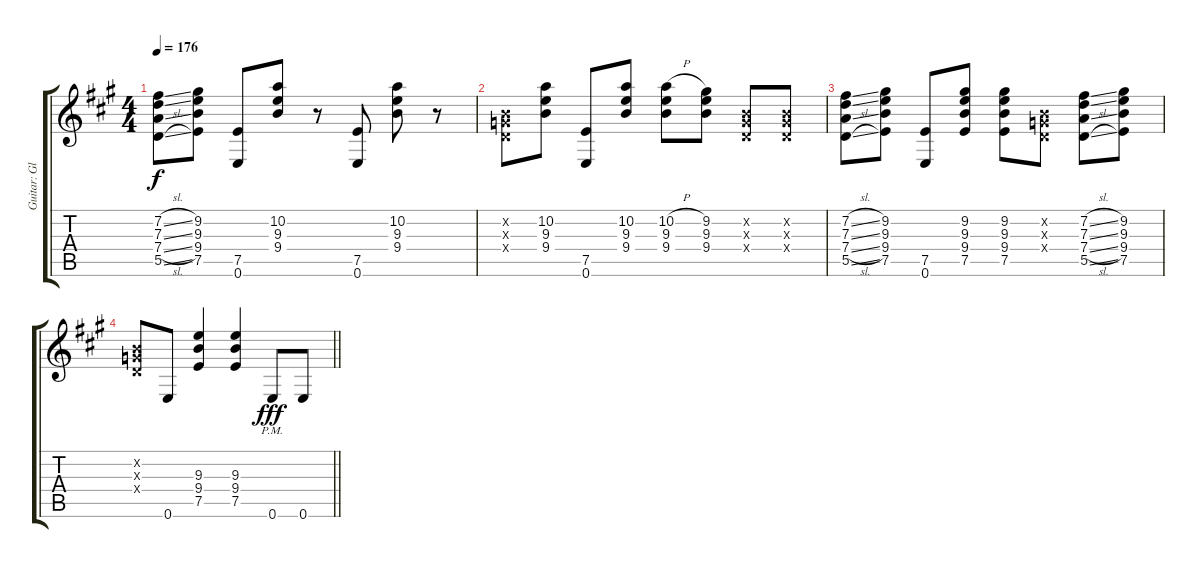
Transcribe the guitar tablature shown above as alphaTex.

\track ("Guitar: Glenn" "Guitar: Gl") {instrument overdrivenguitar}
\staff {score tabs}
\tuning (E4 B3 G3 D3 A2 E2) {hide}
\ts (4 4)
\tempo 176
\clef g2
\ks a
(7.2{sl} 7.3{sl} 7.4{sl} 5.5{sl}).8{dy f} (9.2 9.3 9.4 7.5).8{volume 0} (7.5 0.6).8 (10.2 9.3 9.4).8 r.8 (7.5 0.6).8 (10.2 9.3 9.4).8 r.8 |
(0.2{x} 0.3{x} 0.4{x}).8 (10.2 9.3 9.4).8 (7.5 0.6).8 (10.2 9.3 9.4).8 (10.2{h} 9.3 9.4).8 (9.2 9.3 9.4).8 (0.2{x} 0.3{x} 0.4{x}).8 (0.2{x} 0.3{x} 0.4{x}).8 |
(7.2{sl} 7.3{sl} 7.4{sl} 5.5{sl}).8 (9.2 9.3 9.4 7.5).8 (7.5 0.6).8 (9.2 9.3 9.4 7.5).8 (9.2 9.3 9.4 7.5).8 (0.2{x} 0.3{x} 0.4{x}).8 (7.2{sl} 7.3{sl} 7.4{sl} 5.5{sl}).8 (9.2 9.3 9.4 7.5).8 |
\barLineRight lightlight
(0.2{x} 0.3{x} 0.4{x}).8 0.6.8 (9.3 9.4 7.5).4 (9.3 9.4 7.5).4 0.6{pm}.8{dy fff} 0.6.8
